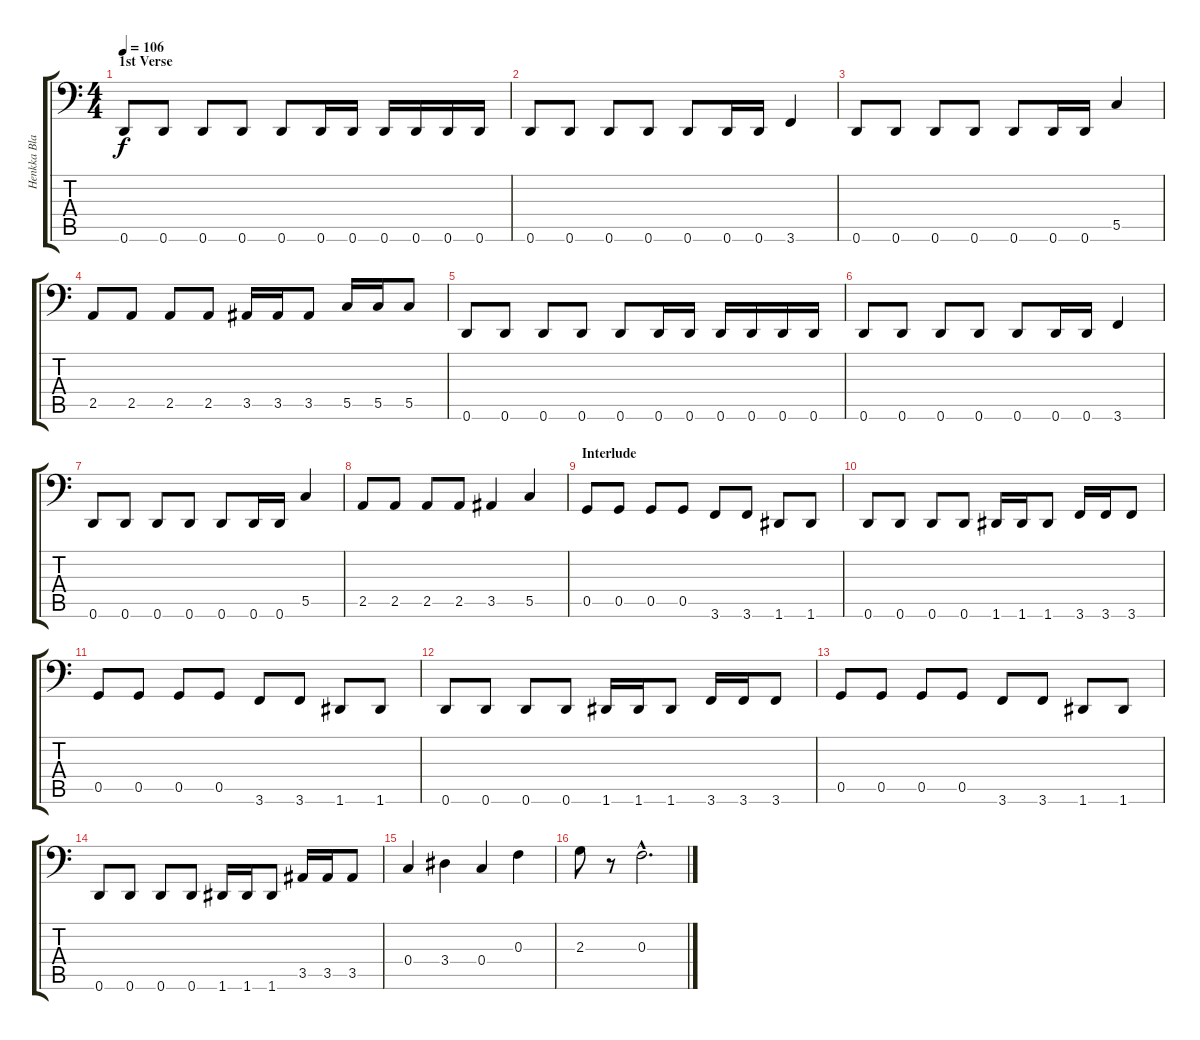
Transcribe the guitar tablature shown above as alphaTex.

\track ("Henkka Blacksmith" "Henkka Bla") {instrument electricbasspick}
\staff {score tabs}
\tuning (D3 A2 F2 C2 G1 D1) {hide}
\ts (4 4)
\section ("" "1st Verse")
\tempo 106
\clef f4
\ks c
0.6.8{dy f} 0.6.8 0.6.8 0.6.8 0.6.8 0.6.16 0.6.16 0.6.16 0.6.16 0.6.16 0.6.16 |
0.6.8 0.6.8 0.6.8 0.6.8 0.6.8 0.6.16 0.6.16 3.6.4 |
0.6.8 0.6.8 0.6.8 0.6.8 0.6.8 0.6.16 0.6.16 5.5.4 |
2.5.8 2.5.8 2.5.8 2.5.8 3.5.16 3.5.16 3.5.8 5.5.16 5.5.16 5.5.8 |
0.6.8 0.6.8 0.6.8 0.6.8 0.6.8 0.6.16 0.6.16 0.6.16 0.6.16 0.6.16 0.6.16 |
0.6.8 0.6.8 0.6.8 0.6.8 0.6.8 0.6.16 0.6.16 3.6.4 |
0.6.8 0.6.8 0.6.8 0.6.8 0.6.8 0.6.16 0.6.16 5.5.4 |
2.5.8 2.5.8 2.5.8 2.5.8 3.5.4 5.5.4 |
\section ("" "Interlude")
0.5.8 0.5.8 0.5.8 0.5.8 3.6.8 3.6.8 1.6.8 1.6.8 |
0.6.8 0.6.8 0.6.8 0.6.8 1.6.16 1.6.16 1.6.8 3.6.16 3.6.16 3.6.8 |
0.5.8 0.5.8 0.5.8 0.5.8 3.6.8 3.6.8 1.6.8 1.6.8 |
0.6.8 0.6.8 0.6.8 0.6.8 1.6.16 1.6.16 1.6.8 3.6.16 3.6.16 3.6.8 |
0.5.8 0.5.8 0.5.8 0.5.8 3.6.8 3.6.8 1.6.8 1.6.8 |
0.6.8 0.6.8 0.6.8 0.6.8 1.6.16 1.6.16 1.6.8 3.5.16 3.5.16 3.5.8 |
0.4.4 3.4.4 0.4.4 0.3.4 |
2.3.8 r.8 0.3{hac}.2{d}
